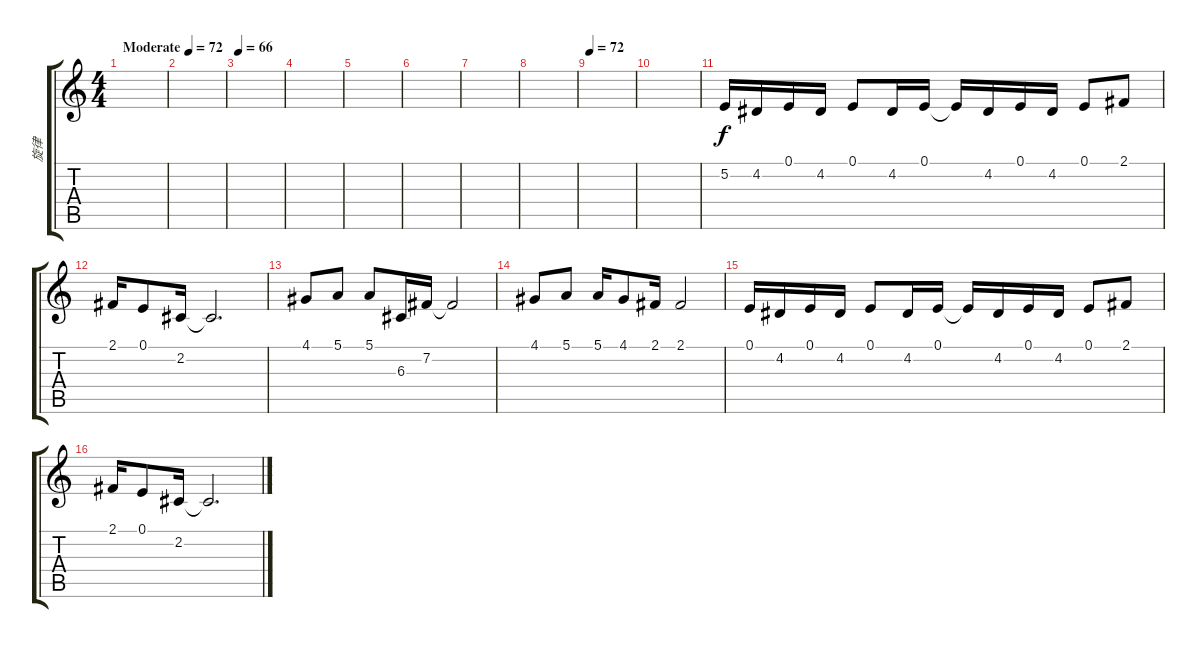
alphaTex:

\track ("旋律" "旋律") {instrument viola}
\staff {score tabs}
\tuning (E4 B3 G3 D3 A2 E2) {hide}
\ts (4 4)
\tempo (72 "Moderate")
\clef g2
\ks c
|
|
\tempo 66
|
|
|
|
|
|
\tempo 72
|
|
5.2.16 4.2.16 0.1.16{txt ""} 4.2.16 0.1.8 4.2.16 0.1.16 0.1{t}.16 4.2.16 0.1.16 4.2.16 0.1.8 2.1.8 |
2.1.16 0.1.8 2.2.16 2.2{t}.2{d} |
4.1.8 5.1.8 5.1.8 6.3.16 7.2.16 7.2{t}.2 |
4.1.8 5.1.8 5.1.16 4.1.8 2.1.16 2.1.2 |
0.1.16 4.2.16 0.1.16 4.2.16 0.1.8 4.2.16 0.1.16 0.1{t}.16 4.2.16 0.1.16 4.2.16 0.1.8 2.1.8 |
2.1.16 0.1.8 2.2.16 2.2{t}.2{d}
